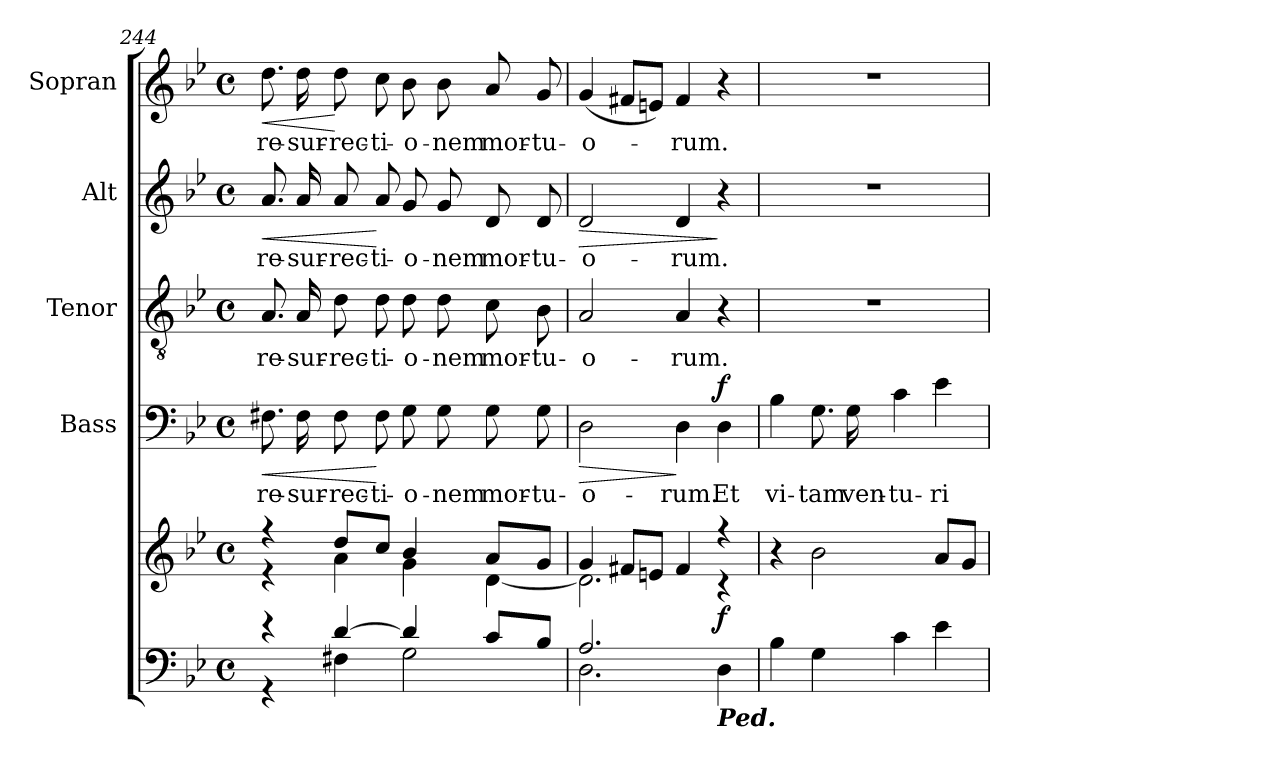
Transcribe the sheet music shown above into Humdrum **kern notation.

**kern	**kern	**dynam	**kern	**text	**dynam	**kern	**text	**kern	**text	**dynam	**kern	**text	**dynam
*part5	*part5	*part5	*part4	*part4	*part4	*part3	*part3	*part2	*part2	*part2	*part1	*part1	*part1
*staff6	*staff5	*staff5/6	*staff4	*staff4	*staff4	*staff3	*staff3	*staff2	*staff2	*staff2	*staff1	*staff1	*staff1
*	*	*	*I"Bass	*	*	*I"Tenor	*	*I"Alt	*	*	*I"Sopran	*	*
*	*	*	*I'B.	*	*	*I'T.	*	*I'A.	*	*	*I'S.	*	*
*clefF4	*clefG2	*	*clefF4	*	*	*clefGv2	*	*clefG2	*	*	*clefG2	*	*
*k[b-e-]	*k[b-e-]	*	*k[b-e-]	*	*	*k[b-e-]	*	*k[b-e-]	*	*	*k[b-e-]	*	*
*B-:	*B-:	*	*B-:	*	*	*B-:	*	*B-:	*	*	*B-:	*	*
*M4/4	*M4/4	*	*M4/4	*	*	*M4/4	*	*M4/4	*	*	*M4/4	*	*
*met(c)	*met(c)	*	*met(c)	*	*	*met(c)	*	*met(c)	*	*	*met(c)	*	*
=244	=244	=244	=244	=244	=244	=244	=244	=244	=244	=244	=244	=244	=244
*^	*^	*	*	*	*	*	*	*	*	*	*	*	*
!	!	!	!	!	!	!LO:LY:b	!LO:HP:b	!	!LO:LY:b	!	!LO:LY:b	!LO:HP:b	!	!LO:LY:b	!LO:HP:b
4r	4r	4r	4r	.	8.F#X\	re-	<	8.A/	re-	8.a/	re-	<	8.dd\	re-	<
!	!	!	!	!	!	!LO:LY:b	!	!	!LO:LY:b	!	!LO:LY:b	!	!	!LO:LY:b	!
.	.	.	.	.	16F#\	-sur-	.	16A/	-sur-	16a/	-sur-	.	16dd\	-sur-	.
!	!	!	!	!	!	!LO:LY:b	!	!	!LO:LY:b	!	!LO:LY:b	!	!	!LO:LY:b	!
[>4d/	4F#X\	8dd/L	4a\	.	8F#\	-rec-	.	8d\	-rec-	8a/	-rec-	.	8dd\	-rec-	[
!	!	!	!	!	!	!LO:LY:b	!	!	!LO:LY:b	!	!LO:LY:b	!	!	!LO:LY:b	!
.	.	8cc/J	.	.	8F#\	-ti-	[	8d\	-ti-	8a/	-ti-	[	8cc\	-ti-	.
!	!	!	!	!	!	!LO:LY:b	!	!	!LO:LY:b	!	!LO:LY:b	!	!	!LO:LY:b	!
4d/]	2G\	4b-/	4g\	.	8G\	-o-	.	8d\	-o-	8g/	-o-	.	8b-\	-o-	.
!	!	!	!	!	!	!LO:LY:b	!	!	!LO:LY:b	!	!LO:LY:b	!	!	!LO:LY:b	!
.	.	.	.	.	8G\	-nem	.	8d\	-nem	8g/	-nem	.	8b-\	-nem	.
!	!	!	!	!	!	!LO:LY:b	!	!	!LO:LY:b	!	!LO:LY:b	!	!	!LO:LY:b	!
8c/L	.	8a/L	[<4d\	.	8G\	mor-	.	8c\	mor-	8d/	mor-	.	8a/	mor-	.
!	!	!	!	!	!	!LO:LY:b	!	!	!LO:LY:b	!	!LO:LY:b	!	!	!LO:LY:b	!
8B-/J	.	8g/J	.	.	8G\	-tu-	.	8B-\	-tu-	8d/	-tu-	.	8g/	-tu-	.
=245	=245	=245	=245	=245	=245	=245	=245	=245	=245	=245	=245	=245	=245	=245	=245
!	!	!	!	!	!	!LO:LY:b	!LO:HP:b	!	!LO:LY:b	!	!LO:LY:b	!LO:HP:b	!	!LO:LY:b	!
2.A/	2.D\	4g/	2.d\]	.	2D\	-o-	>	2A/	-o-	2d/	-o-	>	(<4g/	-o-	.
.	.	8f#X/L	.	.	.	.	.	.	.	.	.	.	8f#X/L	.	.
.	.	8en/J	.	.	.	.	.	.	.	.	.	.	8en/J)	.	.
!	!	!	!	!	!	!LO:LY:b	!	!	!LO:LY:b	!	!LO:LY:b	!	!	!LO:LY:b	!
.	.	4f#/	.	.	4D\	-rum.	]	4A/	-rum.	4d/	-rum.	.	4f#/	-rum.	.
!LO:TX:b:Bi:t=Ped.	!	!	!	!	!	!	!	!	!	!	!	!	!	!	!
!	!	!	!	!LO:DY:b	!	!LO:LY:b	!LO:DY:a	!	!	!	!	!	!	!	!
4ryy	4D\	4r	4r	f	4D\	Et	f	4r	.	4r	.	]	4r	.	.
=246	=246	=246	=246	=246	=246	=246	=246	=246	=246	=246	=246	=246	=246	=246	=246
!	!	!	!	!	!	!LO:LY:b	!	!	!	!	!	!	!	!	!
*v	*v	*	*	*	*	*	*	*	*	*	*	*	*	*	*
*	*v	*v	*	*	*	*	*	*	*	*	*	*	*	*
4B-\	4r	.	4B-\	vi-	.	1r	.	1r	.	.	1r	.	.
!	!	!	!	!LO:LY:b	!	!	!	!	!	!	!	!	!
4G\	2b-\	.	8.G\	-tam	.	.	.	.	.	.	.	.	.
!	!	!	!	!LO:LY:b	!	!	!	!	!	!	!	!	!
.	.	.	16G\	ven-	.	.	.	.	.	.	.	.	.
!	!	!	!	!LO:LY:b	!	!	!	!	!	!	!	!	!
4c\	.	.	4c\	-tu-	.	.	.	.	.	.	.	.	.
!	!	!	!	!LO:LY:b	!	!	!	!	!	!	!	!	!
4e-\	8a/L	.	4e-\	-ri	.	.	.	.	.	.	.	.	.
.	8g/J	.	.	.	.	.	.	.	.	.	.	.	.
=	=	=	=	=	=	=	=	=	=	=	=	=	=
*-	*-	*-	*-	*-	*-	*-	*-	*-	*-	*-	*-	*-	*-
